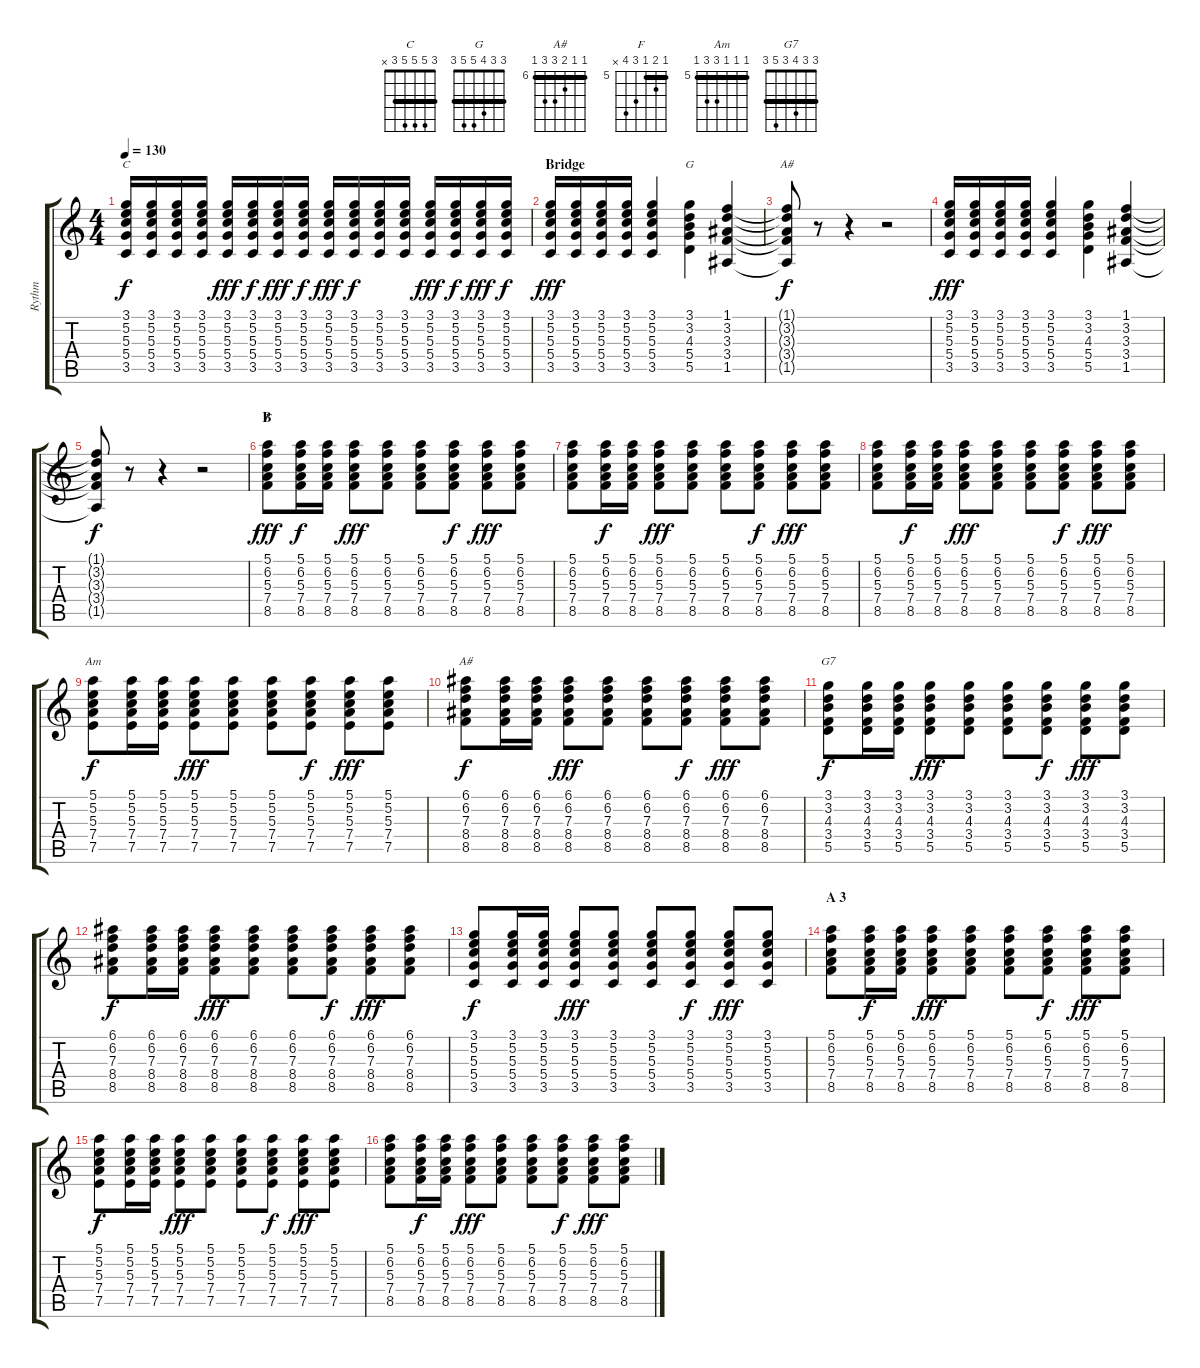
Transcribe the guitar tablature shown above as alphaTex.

\track ("Rythm" "Rythm") {instrument acousticguitarsteel}
\staff {score tabs}
\tuning (E4 B3 G3 D3 A2 E2) {hide}
\chord ("C" 3 5 5 5 3 x) {barre 3}
\chord ("G" 3 3 4 5 5 3) {barre 3}
\chord ("A#" 1 3 3 3 1 x) {barre 1}
\chord ("F" 5 6 5 7 8 x) {firstfret 5 barre 5}
\chord ("Am" 5 5 5 7 7 5) {firstfret 5 barre 5}
\chord ("A#" 6 6 7 8 8 6) {firstfret 6 barre 6}
\chord ("G7" 3 3 4 3 5 3) {barre 3}
\ts (4 4)
\tempo 130
\clef g2
\ks c
(3.1 5.2 5.3 5.4 3.5).16{ch "C" dy f} (3.1 5.2 5.3 5.4 3.5).16 (3.1 5.2 5.3 5.4 3.5).16 (3.1 5.2 5.3 5.4 3.5).16 (3.1 5.2 5.3 5.4 3.5).16{dy fff} (3.1 5.2 5.3 5.4 3.5).16{dy f} (3.1 5.2 5.3 5.4 3.5).16{dy fff} (3.1 5.2 5.3 5.4 3.5).16{dy f} (3.1 5.2 5.3 5.4 3.5).16{dy fff} (3.1 5.2 5.3 5.4 3.5).16{dy f} (3.1 5.2 5.3 5.4 3.5).16 (3.1 5.2 5.3 5.4 3.5).16 (3.1 5.2 5.3 5.4 3.5).16{dy fff} (3.1 5.2 5.3 5.4 3.5).16{dy f} (3.1 5.2 5.3 5.4 3.5).16{dy fff} (3.1 5.2 5.3 5.4 3.5).16{dy f} |
\section ("" "Bridge")
(3.1 5.2 5.3 5.4 3.5).16{dy fff} (3.1 5.2 5.3 5.4 3.5).16 (3.1 5.2 5.3 5.4 3.5).16 (3.1 5.2 5.3 5.4 3.5).16 (3.1 5.2 5.3 5.4 3.5).4 (3.1 3.2 4.3 5.4 5.5).4{ch "G"} (1.1 3.2 3.3 3.4 1.5).4 |
(1.1{t} 3.2{t} 3.3{t} 3.4{t} 1.5{t}).8{ch "A#" dy f} r.8 r.4 r.2 |
(3.1 5.2 5.3 5.4 3.5).16{dy fff} (3.1 5.2 5.3 5.4 3.5).16 (3.1 5.2 5.3 5.4 3.5).16 (3.1 5.2 5.3 5.4 3.5).16 (3.1 5.2 5.3 5.4 3.5).4 (3.1 3.2 4.3 5.4 5.5).4 (1.1 3.2 3.3 3.4 1.5).4 |
(1.1{t} 3.2{t} 3.3{t} 3.4{t} 1.5{t}).8{dy f} r.8 r.4 r.2 |
\section ("" "B")
(5.1 6.2 5.3 7.4 8.5).8{ch "F" dy fff} (5.1 6.2 5.3 7.4 8.5).16{dy f} (5.1 6.2 5.3 7.4 8.5).16 (5.1 6.2 5.3 7.4 8.5).8{dy fff} (5.1 6.2 5.3 7.4 8.5).8 (5.1 6.2 5.3 7.4 8.5).8 (5.1 6.2 5.3 7.4 8.5).8{dy f} (5.1 6.2 5.3 7.4 8.5).8{dy fff} (5.1 6.2 5.3 7.4 8.5).8 |
(5.1 6.2 5.3 7.4 8.5).8 (5.1 6.2 5.3 7.4 8.5).16{dy f} (5.1 6.2 5.3 7.4 8.5).16 (5.1 6.2 5.3 7.4 8.5).8{dy fff} (5.1 6.2 5.3 7.4 8.5).8 (5.1 6.2 5.3 7.4 8.5).8 (5.1 6.2 5.3 7.4 8.5).8{dy f} (5.1 6.2 5.3 7.4 8.5).8{dy fff} (5.1 6.2 5.3 7.4 8.5).8 |
(5.1 6.2 5.3 7.4 8.5).8 (5.1 6.2 5.3 7.4 8.5).16{dy f} (5.1 6.2 5.3 7.4 8.5).16 (5.1 6.2 5.3 7.4 8.5).8{dy fff} (5.1 6.2 5.3 7.4 8.5).8 (5.1 6.2 5.3 7.4 8.5).8 (5.1 6.2 5.3 7.4 8.5).8{dy f} (5.1 6.2 5.3 7.4 8.5).8{dy fff} (5.1 6.2 5.3 7.4 8.5).8 |
(5.1 5.2 5.3 7.4 7.5).8{ch "Am" dy f} (5.1 5.2 5.3 7.4 7.5).16 (5.1 5.2 5.3 7.4 7.5).16 (5.1 5.2 5.3 7.4 7.5).8{dy fff} (5.1 5.2 5.3 7.4 7.5).8 (5.1 5.2 5.3 7.4 7.5).8 (5.1 5.2 5.3 7.4 7.5).8{dy f} (5.1 5.2 5.3 7.4 7.5).8{dy fff} (5.1 5.2 5.3 7.4 7.5).8 |
(6.1 6.2 7.3 8.4 8.5).8{ch "A#" dy f} (6.1 6.2 7.3 8.4 8.5).16 (6.1 6.2 7.3 8.4 8.5).16 (6.1 6.2 7.3 8.4 8.5).8{dy fff} (6.1 6.2 7.3 8.4 8.5).8 (6.1 6.2 7.3 8.4 8.5).8 (6.1 6.2 7.3 8.4 8.5).8{dy f} (6.1 6.2 7.3 8.4 8.5).8{dy fff} (6.1 6.2 7.3 8.4 8.5).8 |
(3.1 3.2 4.3 3.4 5.5).8{ch "G7" dy f} (3.1 3.2 4.3 3.4 5.5).16 (3.1 3.2 4.3 3.4 5.5).16 (3.1 3.2 4.3 3.4 5.5).8{dy fff} (3.1 3.2 4.3 3.4 5.5).8 (3.1 3.2 4.3 3.4 5.5).8 (3.1 3.2 4.3 3.4 5.5).8{dy f} (3.1 3.2 4.3 3.4 5.5).8{dy fff} (3.1 3.2 4.3 3.4 5.5).8 |
(6.1 6.2 7.3 8.4 8.5).8{dy f} (6.1 6.2 7.3 8.4 8.5).16 (6.1 6.2 7.3 8.4 8.5).16 (6.1 6.2 7.3 8.4 8.5).8{dy fff} (6.1 6.2 7.3 8.4 8.5).8 (6.1 6.2 7.3 8.4 8.5).8 (6.1 6.2 7.3 8.4 8.5).8{dy f} (6.1 6.2 7.3 8.4 8.5).8{dy fff} (6.1 6.2 7.3 8.4 8.5).8 |
(3.1 5.2 5.3 5.4 3.5).8{dy f} (3.1 5.2 5.3 5.4 3.5).16 (3.1 5.2 5.3 5.4 3.5).16 (3.1 5.2 5.3 5.4 3.5).8{dy fff} (3.1 5.2 5.3 5.4 3.5).8 (3.1 5.2 5.3 5.4 3.5).8 (3.1 5.2 5.3 5.4 3.5).8{dy f} (3.1 5.2 5.3 5.4 3.5).8{dy fff} (3.1 5.2 5.3 5.4 3.5).8 |
\section ("" "A 3")
(5.1 6.2 5.3 7.4 8.5).8 (5.1 6.2 5.3 7.4 8.5).16{dy f} (5.1 6.2 5.3 7.4 8.5).16 (5.1 6.2 5.3 7.4 8.5).8{dy fff} (5.1 6.2 5.3 7.4 8.5).8 (5.1 6.2 5.3 7.4 8.5).8 (5.1 6.2 5.3 7.4 8.5).8{dy f} (5.1 6.2 5.3 7.4 8.5).8{dy fff} (5.1 6.2 5.3 7.4 8.5).8 |
(5.1 5.2 5.3 7.4 7.5).8{dy f} (5.1 5.2 5.3 7.4 7.5).16 (5.1 5.2 5.3 7.4 7.5).16 (5.1 5.2 5.3 7.4 7.5).8{dy fff} (5.1 5.2 5.3 7.4 7.5).8 (5.1 5.2 5.3 7.4 7.5).8 (5.1 5.2 5.3 7.4 7.5).8{dy f} (5.1 5.2 5.3 7.4 7.5).8{dy fff} (5.1 5.2 5.3 7.4 7.5).8 |
(5.1 6.2 5.3 7.4 8.5).8 (5.1 6.2 5.3 7.4 8.5).16{dy f} (5.1 6.2 5.3 7.4 8.5).16 (5.1 6.2 5.3 7.4 8.5).8{dy fff} (5.1 6.2 5.3 7.4 8.5).8 (5.1 6.2 5.3 7.4 8.5).8 (5.1 6.2 5.3 7.4 8.5).8{dy f} (5.1 6.2 5.3 7.4 8.5).8{dy fff} (5.1 6.2 5.3 7.4 8.5).8
